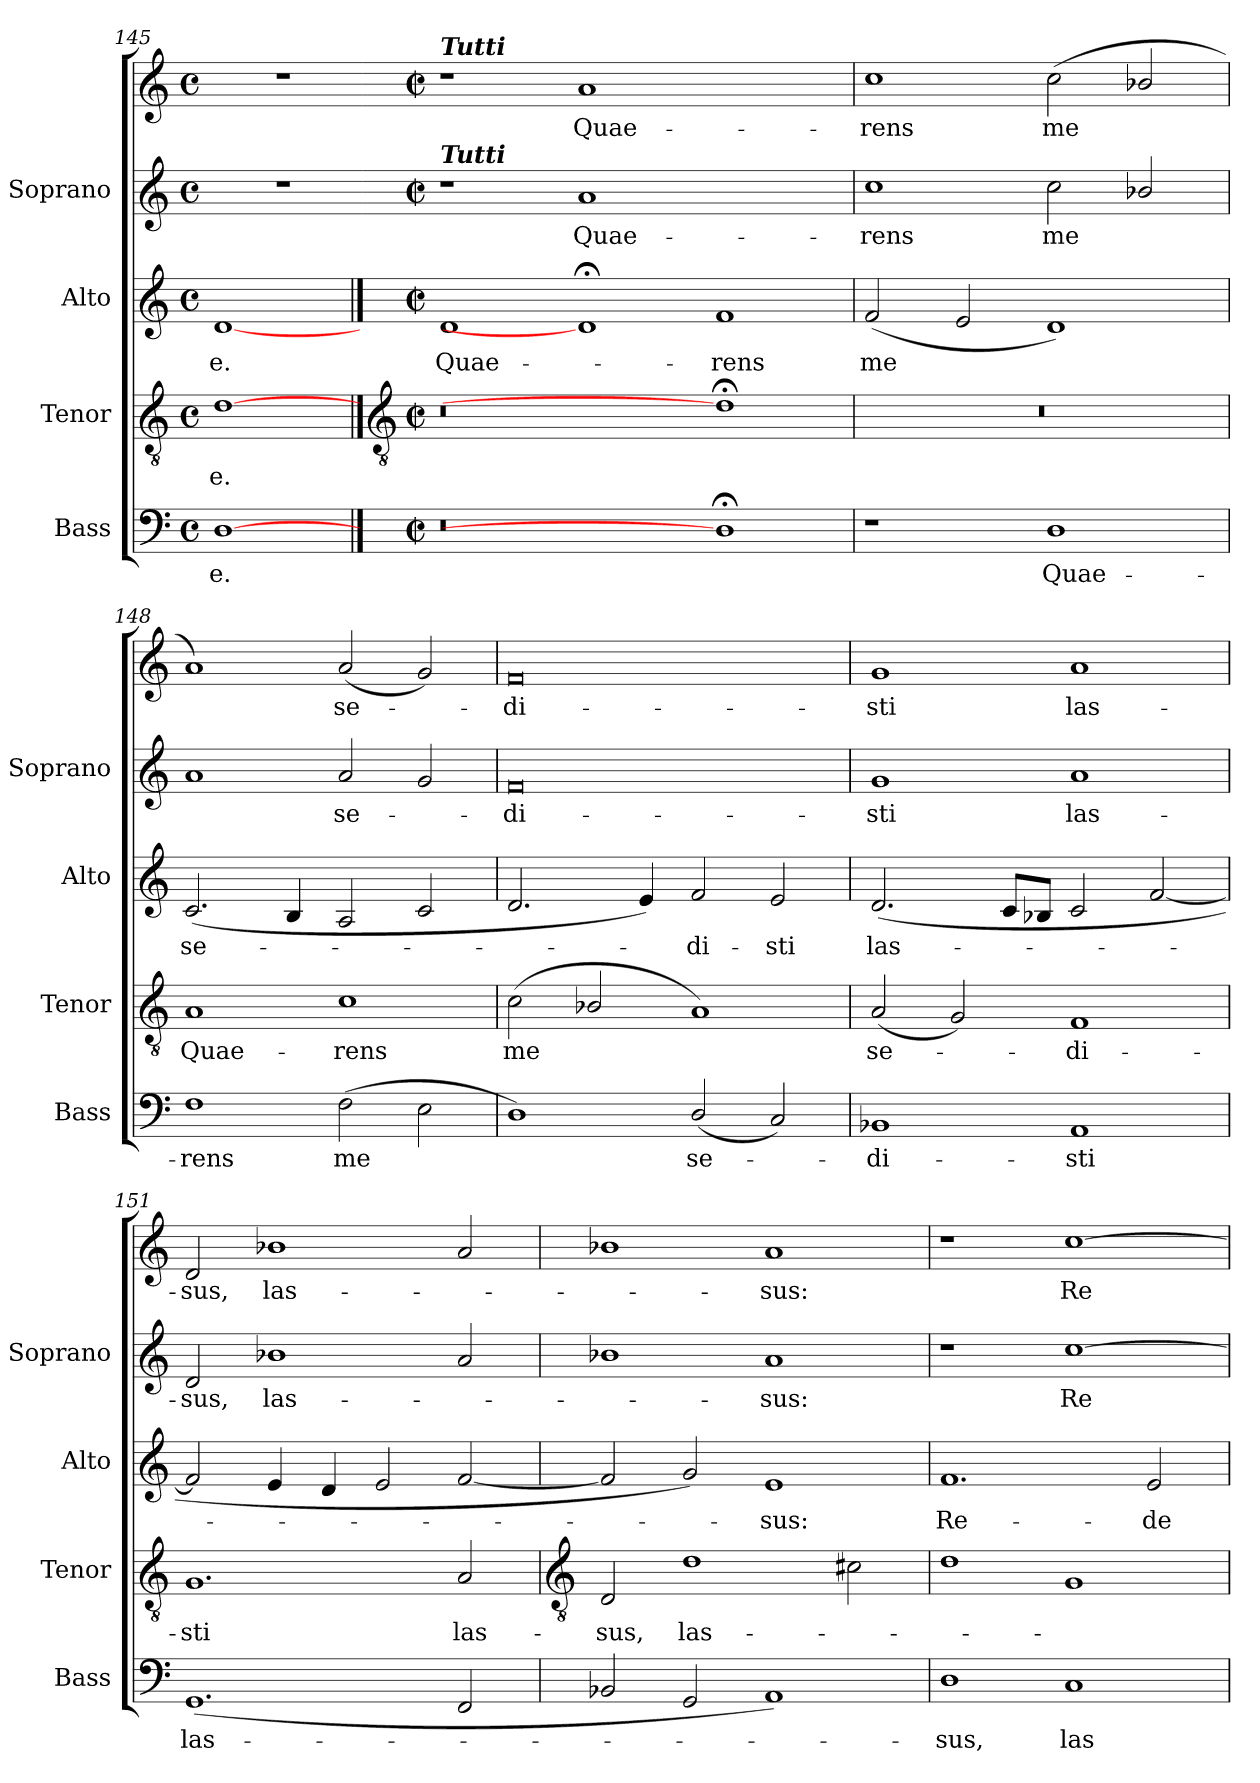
**kern	**text	**kern	**text	**kern	**text	**kern	**text	**kern	**text
*part4	*part4	*part3	*part3	*part2	*part2	*part1	*part1	*part1	*part1
*staff5	*staff5	*staff4	*staff4	*staff3	*staff3	*staff2	*staff2	*staff1	*staff1
*I"Bass	*	*I"Tenor	*	*I"Alto	*	*I"Soprano	*	*	*
*I'Bass	*	*I'Tenor	*	*I'Alto	*	*I'Soprano	*	*	*
*clefF4	*	*clefGv2	*	*clefG2	*	*clefG2	*	*clefG2	*
*k[]	*	*k[]	*	*k[]	*	*k[]	*	*k[]	*
*C:	*	*C:	*	*C:	*	*C:	*	*C:	*
*M4/4	*	*M4/4	*	*M4/4	*	*M4/4	*	*M4/4	*
*met(c)	*	*met(c)	*	*met(c)	*	*met(c)	*	*met(c)	*
=145	=145	=145	=145	=145	=145	=145	=145	=145	=145
!	!LO:LY:b	!	!LO:LY:b	!	!LO:LY:b	!	!	!	!
[1D	-e.	[1d	e.	[1d	-e.	1r	.	1r	.
!!LO:LB:g=z
==146	=146	==146	=146	==146	=146	=146	=146	=146	=146
*	*	*clefGv2	*	*	*	*	*	*	*
*	*	*	*	*	*	*k[]	*	*k[]	*
*	*	*	*	*	*	*C:	*	*C:	*
*M4/2	*	*M4/2	*	*M4/2	*	*M4/2	*	*M4/2	*
*met(c|)	*	*met(c|)	*	*met(c|)	*	*met(c|)	*	*met(c|)	*
!	!	!	!	!	!	!	!	!LO:TX:a:Bi:t=Tutti	!
!	!	!	!	!	!	!LO:TX:a:Bi:t=Tutti	!	!	!
!	!	!	!	!	!LO:LY:b	!	!	!	!
0r	.	0r	.	1d	Quae-	1r	.	1r	.
!	!	!	!	!	!	!	!LO:LY:b	!	!LO:LY:b
.	.	.	.	1d;<]	.	1a	Quae-	1a	Quae-
!	!	!	!	!	!LO:LY:b	!	!	!	!
1D;<]	.	1d;<]	.	1f	-rens	1ryy	.	1ryy	.
=147	=147	=147	=147	=147	=147	=147	=147	=147	=147
!	!	!	!	!	!LO:LY:b	!	!LO:LY:b	!	!LO:LY:b
1r	.	0r	.	(<2f	me	1cc	-rens	1cc	-rens
.	.	.	.	2e	.	.	.	.	.
!	!LO:LY:b	!	!	!	!	!	!LO:LY:b	!	!LO:LY:b
1D	Quae-	.	.	1d)	.	2cc	me	(<2cc	me
.	.	.	.	.	.	2b-X/	.	2b-X/	.
=148	=148	=148	=148	=148	=148	=148	=148	=148	=148
!	!LO:LY:b	!	!LO:LY:b	!	!LO:LY:b	!	!	!	!
1F	-rens	1A	Quae-	(<2.c	se-	1a	.	1a)	.
.	.	.	.	4B	.	.	.	.	.
!	!LO:LY:b	!	!LO:LY:b	!	!	!	!LO:LY:b	!	!LO:LY:b
(>2F	me	1c	-rens	2A	.	2a	se-	(<2a	se-
2E	.	.	.	2c	.	2g	.	2g)	.
=149	=149	=149	=149	=149	=149	=149	=149	=149	=149
!	!	!	!LO:LY:b	!	!	!	!LO:LY:b	!	!LO:LY:b
1D)	.	(<2c	me	2.d	.	0f	di-	0f	di-
.	.	2B-X/	.	.	.	.	.	.	.
.	.	.	.	4e)	.	.	.	.	.
!	!LO:LY:b	!	!	!	!LO:LY:b	!	!	!	!
(<2D/	se-	1A)	.	2f	di-	.	.	.	.
!	!	!	!	!	!LO:LY:b	!	!	!	!
2C)	.	.	.	2e	-sti	.	.	.	.
=150	=150	=150	=150	=150	=150	=150	=150	=150	=150
!	!LO:LY:b	!	!LO:LY:b	!	!LO:LY:b	!	!LO:LY:b	!	!LO:LY:b
1BB-X	di-	(<2A	se-	(<2.d	las-	1g	-sti	1g	-sti
.	.	2G)	.	.	.	.	.	.	.
.	.	.	.	8cL	.	.	.	.	.
.	.	.	.	8B-XJ	.	.	.	.	.
!	!LO:LY:b	!	!LO:LY:b	!	!	!	!LO:LY:b	!	!LO:LY:b
1AA	-sti	1F	di-	2c	.	1a	las-	1a	las-
.	.	.	.	[2f	.	.	.	.	.
=151	=151	=151	=151	=151	=151	=151	=151	=151	=151
!	!LO:LY:b	!	!LO:LY:b	!	!	!	!LO:LY:b	!	!LO:LY:b
(<1.GG	las-	1.G	-sti	2f]	.	2d	-sus,	2d	-sus,
!	!	!	!	!	!	!	!LO:LY:b	!	!LO:LY:b
.	.	.	.	4e	.	1b-X	las-	1b-X	las-
.	.	.	.	4d	.	.	.	.	.
.	.	.	.	2e	.	.	.	.	.
!	!	!	!LO:LY:b	!	!	!	!	!	!
2FF	.	2A	las-	[2f	.	2a	.	2a	.
!!LO:LB:g=z
=152	=152	=152	=152	=152	=152	=152	=152	=152	=152
*	*	*clefGv2	*	*	*	*	*	*	*
!	!	!	!LO:LY:b	!	!	!	!	!	!
2BB-X	.	2D	-sus,	2f]	.	1b-X/	.	1b-X/	.
!	!	!	!LO:LY:b	!	!	!	!	!	!
2GG	.	1d	las-	2g)	.	.	.	.	.
!	!	!	!	!	!LO:LY:b	!	!LO:LY:b	!	!LO:LY:b
1AA)	.	.	.	1e	sus:	1a	sus:	1a	sus:
.	.	2c#X	.	.	.	.	.	.	.
=153	=153	=153	=153	=153	=153	=153	=153	=153	=153
!	!LO:LY:b	!	!	!	!LO:LY:b	!	!	!	!
1D	sus,	1d	.	1.f	Re-	1r	.	1r	.
!	!LO:LY:b	!	!	!	!	!	!LO:LY:b	!	!LO:LY:b
1C	las-	1G	.	.	.	[1cc	Re-	[1cc	Re-
!	!	!	!	!	!LO:LY:b	!	!	!	!
.	.	.	.	2e	-de-	.	.	.	.
=	=	=	=	=	=	=	=	=	=
*-	*-	*-	*-	*-	*-	*-	*-	*-	*-
